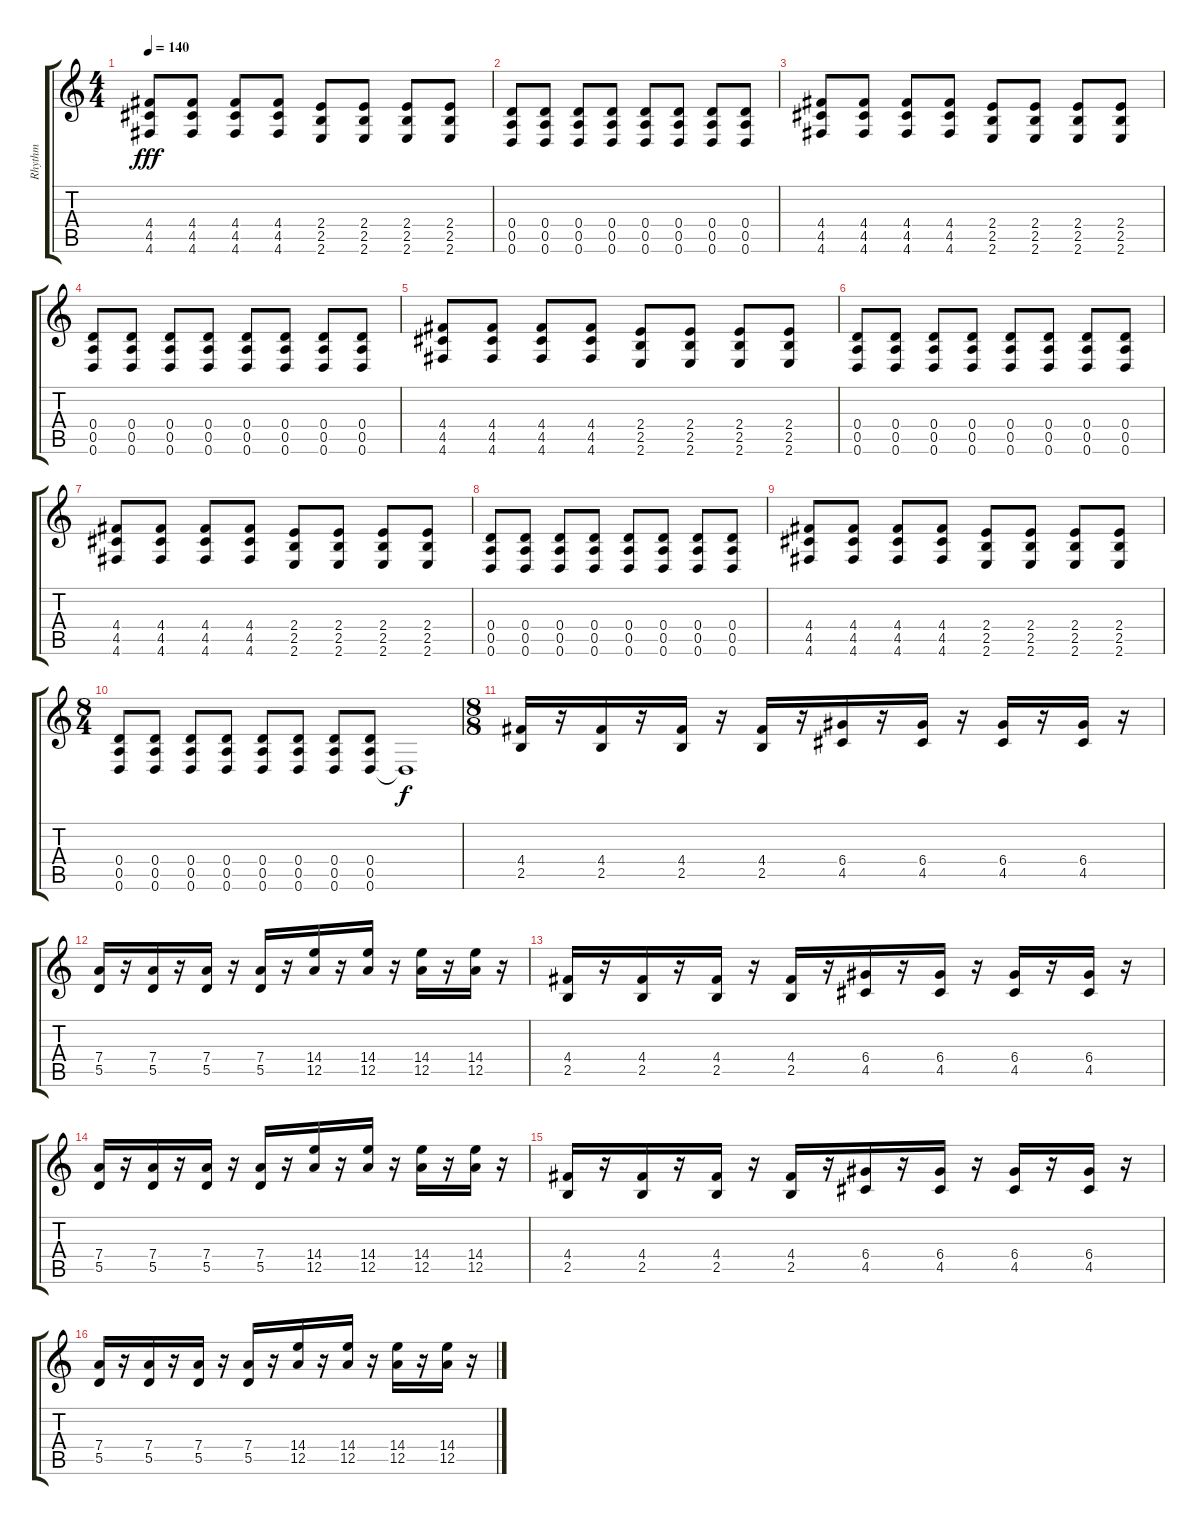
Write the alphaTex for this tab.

\track ("Rhythm" "Rhythm") {instrument acousticguitarsteel}
\staff {score tabs}
\tuning (E4 B3 G3 D3 A2 D2) {hide}
\ts (4 4)
\tempo 140
\clef g2
\ks c
(4.4 4.5 4.6).8{dy fff} (4.4 4.5 4.6).8 (4.4 4.5 4.6).8 (4.4 4.5 4.6).8 (2.4 2.5 2.6).8 (2.4 2.5 2.6).8 (2.4 2.5 2.6).8 (2.4 2.5 2.6).8 |
(0.4 0.5 0.6).8 (0.4 0.5 0.6).8 (0.4 0.5 0.6).8 (0.4 0.5 0.6).8 (0.4 0.5 0.6).8 (0.4 0.5 0.6).8 (0.4 0.5 0.6).8 (0.4 0.5 0.6).8 |
(4.4 4.5 4.6).8{volume 12 instrument distortionguitar} (4.4 4.5 4.6).8 (4.4 4.5 4.6).8 (4.4 4.5 4.6).8 (2.4 2.5 2.6).8 (2.4 2.5 2.6).8 (2.4 2.5 2.6).8 (2.4 2.5 2.6).8 |
(0.4 0.5 0.6).8 (0.4 0.5 0.6).8 (0.4 0.5 0.6).8 (0.4 0.5 0.6).8 (0.4 0.5 0.6).8 (0.4 0.5 0.6).8 (0.4 0.5 0.6).8 (0.4 0.5 0.6).8 |
(4.4 4.5 4.6).8 (4.4 4.5 4.6).8 (4.4 4.5 4.6).8 (4.4 4.5 4.6).8 (2.4 2.5 2.6).8 (2.4 2.5 2.6).8 (2.4 2.5 2.6).8 (2.4 2.5 2.6).8 |
(0.4 0.5 0.6).8 (0.4 0.5 0.6).8 (0.4 0.5 0.6).8 (0.4 0.5 0.6).8 (0.4 0.5 0.6).8 (0.4 0.5 0.6).8 (0.4 0.5 0.6).8 (0.4 0.5 0.6).8 |
(4.4 4.5 4.6).8{instrument distortionguitar} (4.4 4.5 4.6).8 (4.4 4.5 4.6).8 (4.4 4.5 4.6).8 (2.4 2.5 2.6).8 (2.4 2.5 2.6).8 (2.4 2.5 2.6).8 (2.4 2.5 2.6).8 |
(0.4 0.5 0.6).8 (0.4 0.5 0.6).8 (0.4 0.5 0.6).8 (0.4 0.5 0.6).8 (0.4 0.5 0.6).8 (0.4 0.5 0.6).8 (0.4 0.5 0.6).8 (0.4 0.5 0.6).8 |
(4.4 4.5 4.6).8 (4.4 4.5 4.6).8 (4.4 4.5 4.6).8 (4.4 4.5 4.6).8 (2.4 2.5 2.6).8 (2.4 2.5 2.6).8 (2.4 2.5 2.6).8 (2.4 2.5 2.6).8 |
\ts (8 4)
(0.4 0.5 0.6).8 (0.4 0.5 0.6).8 (0.4 0.5 0.6).8 (0.4 0.5 0.6).8 (0.4 0.5 0.6).8 (0.4 0.5 0.6).8 (0.4 0.5 0.6).8 (0.4 0.5 0.6).8 0.6{t}.1{dy f} |
\ts (8 8)
(4.4 2.5).16{instrument distortionguitar} r.16 (4.4 2.5).16 r.16 (4.4 2.5).16 r.16 (4.4 2.5).16 r.16 (6.4 4.5).16 r.16 (6.4 4.5).16 r.16 (6.4 4.5).16 r.16 (6.4 4.5).16 r.16 |
(7.4 5.5).16 r.16 (7.4 5.5).16 r.16 (7.4 5.5).16 r.16 (7.4 5.5).16 r.16 (14.4 12.5).16 r.16 (14.4 12.5).16 r.16 (14.4 12.5).16 r.16 (14.4 12.5).16 r.16 |
(4.4 2.5).16 r.16 (4.4 2.5).16 r.16 (4.4 2.5).16 r.16 (4.4 2.5).16 r.16 (6.4 4.5).16 r.16 (6.4 4.5).16 r.16 (6.4 4.5).16 r.16 (6.4 4.5).16 r.16 |
(7.4 5.5).16 r.16 (7.4 5.5).16 r.16 (7.4 5.5).16 r.16 (7.4 5.5).16 r.16 (14.4 12.5).16 r.16 (14.4 12.5).16 r.16 (14.4 12.5).16 r.16 (14.4 12.5).16 r.16 |
(4.4 2.5).16 r.16 (4.4 2.5).16 r.16 (4.4 2.5).16 r.16 (4.4 2.5).16 r.16 (6.4 4.5).16 r.16 (6.4 4.5).16 r.16 (6.4 4.5).16 r.16 (6.4 4.5).16 r.16 |
(7.4 5.5).16 r.16 (7.4 5.5).16 r.16 (7.4 5.5).16 r.16 (7.4 5.5).16 r.16 (14.4 12.5).16 r.16 (14.4 12.5).16 r.16 (14.4 12.5).16 r.16 (14.4 12.5).16 r.16
